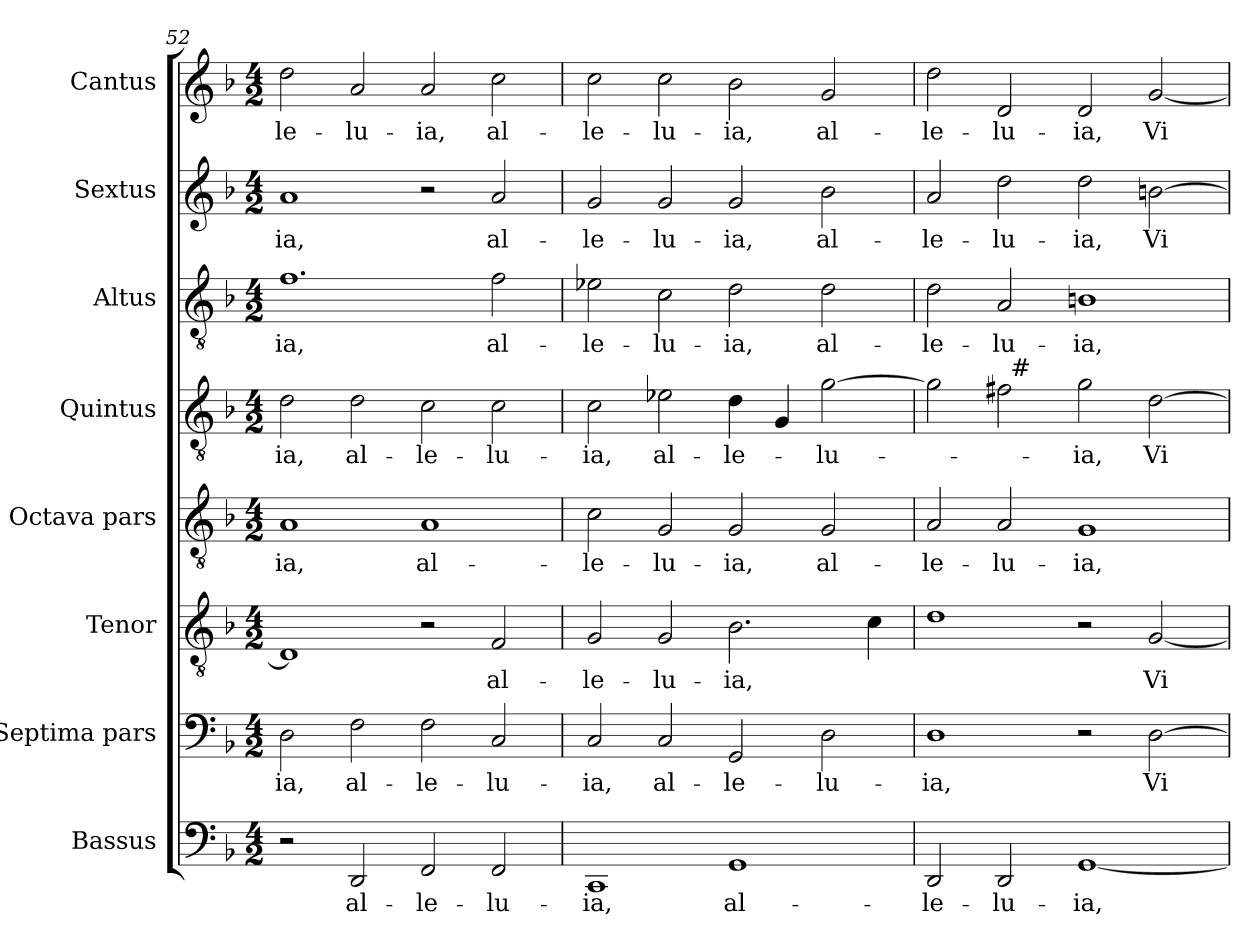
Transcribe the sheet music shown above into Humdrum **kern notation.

**kern	**text	**kern	**text	**kern	**text	**kern	**text	**kern	**text	**kern	**text	**kern	**text	**kern	**text
*part8	*part8	*part7	*part7	*part6	*part6	*part5	*part5	*part4	*part4	*part3	*part3	*part2	*part2	*part1	*part1
*staff8	*staff8	*staff7	*staff7	*staff6	*staff6	*staff5	*staff5	*staff4	*staff4	*staff3	*staff3	*staff2	*staff2	*staff1	*staff1
*I"Bassus	*	*I"Septima pars	*	*I"Tenor	*	*I"Octava pars	*	*I"Quintus	*	*I"Altus	*	*I"Sextus	*	*I"Cantus	*
*I'B.	*	*	*	*I'T.	*	*	*	*	*	*I'A.	*	*	*	*I'C.	*
!!LO:LB:g=z
*clefF4	*	*clefF4	*	*clefGv2	*	*clefGv2	*	*clefGv2	*	*clefGv2	*	*clefG2	*	*clefG2	*
*	*	*	*	*ITrd7c12	*	*ITrd7c12	*	*ITrd7c12	*	*ITrd7c12	*	*	*	*	*
*k[b-]	*	*k[b-]	*	*k[b-]	*	*k[b-]	*	*k[b-]	*	*k[b-]	*	*k[b-]	*	*k[b-]	*
*F:	*	*F:	*	*F:	*	*F:	*	*F:	*	*F:	*	*F:	*	*F:	*
*M4/2	*	*M4/2	*	*M4/2	*	*M4/2	*	*M4/2	*	*M4/2	*	*M4/2	*	*M4/2	*
=52	=52	=52	=52	=52	=52	=52	=52	=52	=52	=52	=52	=52	=52	=52	=52
!	!	!	!LO:LY:b	!	!	!	!LO:LY:b	!	!LO:LY:b	!	!LO:LY:b	!	!LO:LY:b	!	!LO:LY:b
2r	.	2D\	-ia,	1DD]	.	1AA	-ia,	2D\	-ia,	1.F	-ia,	1a	-ia,	2dd\	-le-
!	!LO:LY:b	!	!LO:LY:b	!	!	!	!	!	!LO:LY:b	!	!	!	!	!	!LO:LY:b
2DD/	al-	2F\	al-	.	.	.	.	2D\	al-	.	.	.	.	2a/	-lu-
!	!LO:LY:b	!	!LO:LY:b	!	!	!	!LO:LY:b	!	!LO:LY:b	!	!	!	!	!	!LO:LY:b
2FF/	-le-	2F\	-le-	2r	.	1AA	al-	2C\	-le-	.	.	2r	.	2a/	-ia,
!	!LO:LY:b	!	!LO:LY:b	!	!LO:LY:b	!	!	!	!LO:LY:b	!	!LO:LY:b	!	!LO:LY:b	!	!LO:LY:b
2FF/	-lu-	2C/	-lu-	2FF/	al-	.	.	2C\	-lu-	2F\	al-	2a/	al-	2cc\	al-
=53	=53	=53	=53	=53	=53	=53	=53	=53	=53	=53	=53	=53	=53	=53	=53
!	!LO:LY:b	!	!LO:LY:b	!	!LO:LY:b	!	!LO:LY:b	!	!LO:LY:b	!	!LO:LY:b	!	!LO:LY:b	!	!LO:LY:b
1CC	-ia,	2C/	-ia,	2GG/	-le-	2C\	-le-	2C\	-ia,	2E-X\	-le-	2g/	-le-	2cc\	-le-
!	!	!	!LO:LY:b	!	!LO:LY:b	!	!LO:LY:b	!	!LO:LY:b	!	!LO:LY:b	!	!LO:LY:b	!	!LO:LY:b
.	.	2C/	al-	2GG/	-lu-	2GG/	-lu-	2E-X\	al-	2C\	-lu-	2g/	-lu-	2cc\	-lu-
!	!LO:LY:b	!	!LO:LY:b	!	!LO:LY:b	!	!LO:LY:b	!	!LO:LY:b	!	!LO:LY:b	!	!LO:LY:b	!	!LO:LY:b
1GG	al-	2GG/	-le-	2.BB-\	-ia,	2GG/	-ia,	4D\	-le-	2D\	-ia,	2g/	-ia,	2b-\	-ia,
.	.	.	.	.	.	.	.	4GG/	.	.	.	.	.	.	.
!	!	!	!LO:LY:b	!	!	!	!LO:LY:b	!	!LO:LY:b	!	!LO:LY:b	!	!LO:LY:b	!	!LO:LY:b
.	.	2D\	-lu-	.	.	2GG/	al-	[>2G\	-lu-	2D\	al-	2b-\	al-	2g/	al-
.	.	.	.	4C\	.	.	.	.	.	.	.	.	.	.	.
=54	=54	=54	=54	=54	=54	=54	=54	=54	=54	=54	=54	=54	=54	=54	=54
!	!LO:LY:b	!	!LO:LY:b	!	!	!	!LO:LY:b	!	!	!	!LO:LY:b	!	!LO:LY:b	!	!LO:LY:b
*	*	*	*	*	*	*	*	*^	*	*	*	*	*	*	*
2DD/	-le-	1D	-ia,	1D	.	2AA/	-le-	2G\]	2ryy	.	2D\	-le-	2a/	-le-	2dd\	-le-
!	!LO:LY:b	!	!	!	!	!	!LO:LY:b	!	!	!	!	!LO:LY:b	!	!LO:LY:b	!	!LO:LY:b
2DD/	-lu-	.	.	.	.	2AA/	-lu-	2F#\	32ryy	.	2AA/	-lu-	2dd\	-lu-	2d/	-lu-
!	!	!	!	!	!	!	!	!	!LO:TX:a:t=#	!	!	!	!	!	!	!
.	.	.	.	.	.	.	.	.	1ryy	.	.	.	.	.	.	.
!	!LO:LY:b	!	!	!	!	!	!LO:LY:b	!	!	!LO:LY:b	!	!LO:LY:b	!	!LO:LY:b	!	!LO:LY:b
[<1GG	-ia,	2r	.	2r	.	1GG	-ia,	2G\	.	-ia,	1BBn	-ia,	2dd\	-ia,	2d/	-ia,
!	!	!	!LO:LY:b	!	!LO:LY:b	!	!	!	!	!LO:LY:b	!	!	!	!LO:LY:b	!	!LO:LY:b
.	.	[>2D\	Vi-	[<2GG/	Vi-	.	.	[>2D\	.	Vi-	.	.	[>2bn\	Vi-	[<2g/	Vi-
.	.	.	.	.	.	.	.	.	4...ryy	.	.	.	.	.	.	.
*	*	*	*	*	*	*	*	*v	*v	*	*	*	*	*	*	*
=	=	=	=	=	=	=	=	=	=	=	=	=	=	=	=
*-	*-	*-	*-	*-	*-	*-	*-	*-	*-	*-	*-	*-	*-	*-	*-
